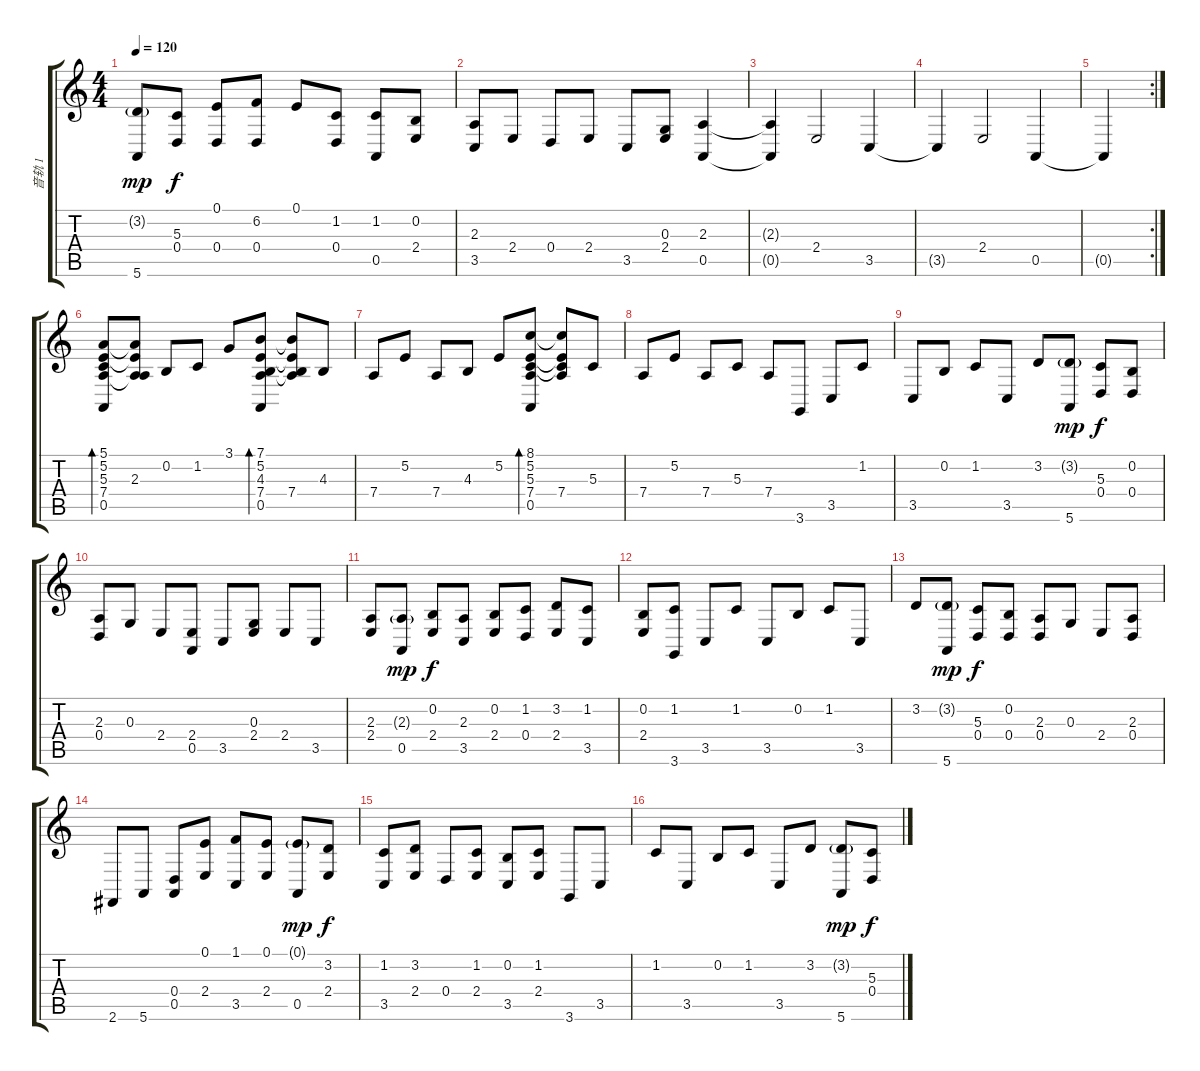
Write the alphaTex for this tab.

\track ("音轨 1" "音轨 1") {instrument electricgrandpiano}
\staff {score tabs}
\tuning (E4 B3 G3 D3 A2 E2) {hide}
\ts (4 4)
\tempo 120
\clef g2
\ks c
(3.2{g} 5.6).8{dy mp} (5.3 0.4).8{dy f} (0.1 0.4).8 (6.2 0.4).8 0.1.8 (1.2 0.4).8 (1.2 0.5).8 (0.2 2.4).8 |
(2.3 3.5).8 2.4.8 0.4.8 2.4.8 3.5.8 (0.3 2.4).8 (2.3 0.5).4 |
(2.3{t} 0.5{t}).4 2.4.2 3.5.4 |
3.5{t}.4 2.4.2 0.5.4 |
\rc 2
0.5{t}.4 |
(5.1 5.2 5.3 7.4 0.5).8{bd 480} (5.1{t} 5.2{t} 2.3 7.4{t}).8 0.2.8 1.2.8 3.1.8 (7.1 5.2 4.3 7.4 0.5).8{bd 480} (7.1{t} 5.2{t} 4.3{t} 7.4).8 4.3.8 |
7.4.8 5.2.8 7.4.8 4.3.8 5.2.8 (8.1 5.2 5.3 7.4 0.5).8{bd 480} (8.1{t} 5.2{t} 5.3{t} 7.4).8 5.3.8 |
7.4.8 5.2.8 7.4.8 5.3.8 7.4.8 3.6.8 3.5.8 1.2.8 |
3.5.8 0.2.8 1.2.8 3.5.8 3.2.8 (3.2{g} 5.6).8{dy mp} (5.3 0.4).8{dy f} (0.2 0.4).8 |
(2.3 0.4).8 0.3.8 2.4.8 (2.4 0.5).8 3.5.8 (0.3 2.4).8 2.4.8 3.5.8 |
(2.3 2.4).8 (2.3{g} 0.5).8{dy mp} (0.2 2.4).8{dy f} (2.3 3.5).8 (0.2 2.4).8 (1.2 0.4).8 (3.2 2.4).8 (1.2 3.5).8 |
(0.2 2.4).8 (1.2 3.6).8 3.5.8 1.2.8 3.5.8 0.2.8 1.2.8 3.5.8 |
3.2.8 (3.2{g} 5.6).8{dy mp} (5.3 0.4).8{dy f} (0.2 0.4).8 (2.3 0.4).8 0.3.8 2.4.8 (2.3 0.4).8 |
2.6.8 5.6.8 (0.4 0.5).8 (0.1 2.4).8 (1.1 3.5).8 (0.1 2.4).8 (0.1{g} 0.5).8{dy mp} (3.2 2.4).8{dy f} |
(1.2 3.5).8 (3.2 2.4).8 0.4.8 (1.2 2.4).8 (0.2 3.5).8 (1.2 2.4).8 3.6.8 3.5.8 |
1.2.8 3.5.8 0.2.8 1.2.8 3.5.8 3.2.8 (3.2{g} 5.6).8{dy mp} (5.3 0.4).8{dy f}
